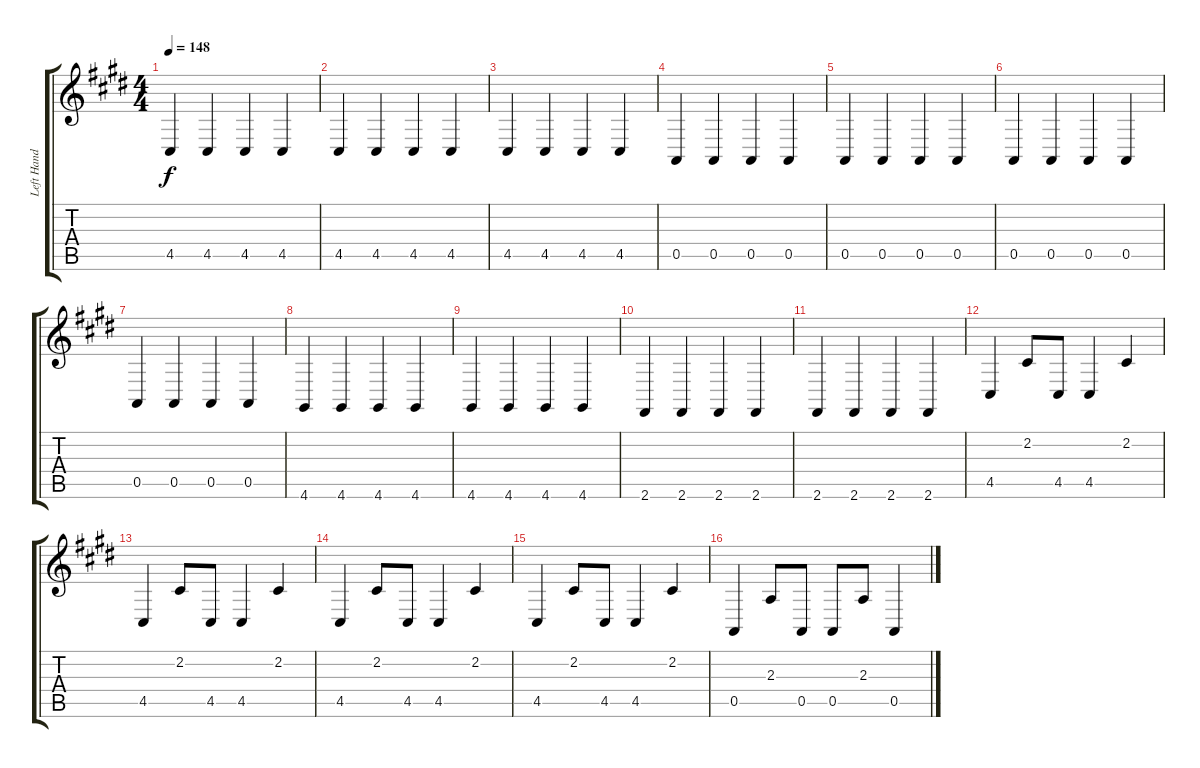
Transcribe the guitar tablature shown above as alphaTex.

\track ("Left Hand" "Left Hand") {instrument electricgrandpiano}
\staff {score tabs}
\tuning (E4 B3 G3 D3 A2 E2) {hide}
\ts (4 4)
\tempo 148
\clef g2
\ks e
4.5.4{dy f} 4.5.4 4.5.4 4.5.4 |
4.5.4 4.5.4 4.5.4 4.5.4 |
4.5.4 4.5.4 4.5.4 4.5.4 |
0.5.4 0.5.4 0.5.4 0.5.4 |
0.5.4 0.5.4 0.5.4 0.5.4 |
0.5.4 0.5.4 0.5.4 0.5.4 |
0.5.4 0.5.4 0.5.4 0.5.4 |
4.6.4 4.6.4 4.6.4 4.6.4 |
4.6.4 4.6.4 4.6.4 4.6.4 |
2.6.4 2.6.4 2.6.4 2.6.4 |
2.6.4 2.6.4 2.6.4 2.6.4 |
4.5.4 2.2.8 4.5.8 4.5.4 2.2.4 |
4.5.4 2.2.8 4.5.8 4.5.4 2.2.4 |
4.5.4 2.2.8 4.5.8 4.5.4 2.2.4 |
4.5.4 2.2.8 4.5.8 4.5.4 2.2.4 |
0.5.4 2.3.8 0.5.8 0.5.8 2.3.8 0.5.4
